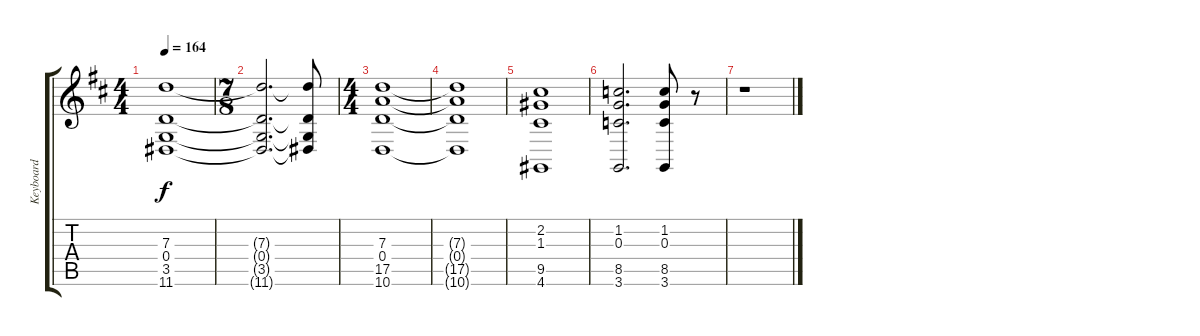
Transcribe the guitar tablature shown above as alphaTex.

\track ("Keyboard" "Keyboard") {instrument acousticgrandpiano}
\staff {score tabs}
\tuning (E5 B4 G4 D4 E3 E2) {hide}
\ts (4 4)
\tempo 164
\clef g2
\ks d
(7.3{t} 0.4{t} 3.5{t} 11.6{t}).1{dy f} |
\ts (7 8)
(7.3{t} 0.4{t} 3.5{t} 11.6{t}).2{d} (7.3{t} 0.4{t} 3.5{t} 11.6{t}).8 |
\ts (4 4)
(7.3 0.4 17.5 10.6).1 |
(7.3{t} 0.4{t} 17.5{t} 10.6{t}).1 |
(2.2 1.3 9.5 4.6).1 |
(1.2 0.3 8.5 3.6).2{d} (1.2 0.3 8.5 3.6).8 r.8 |
r.1
